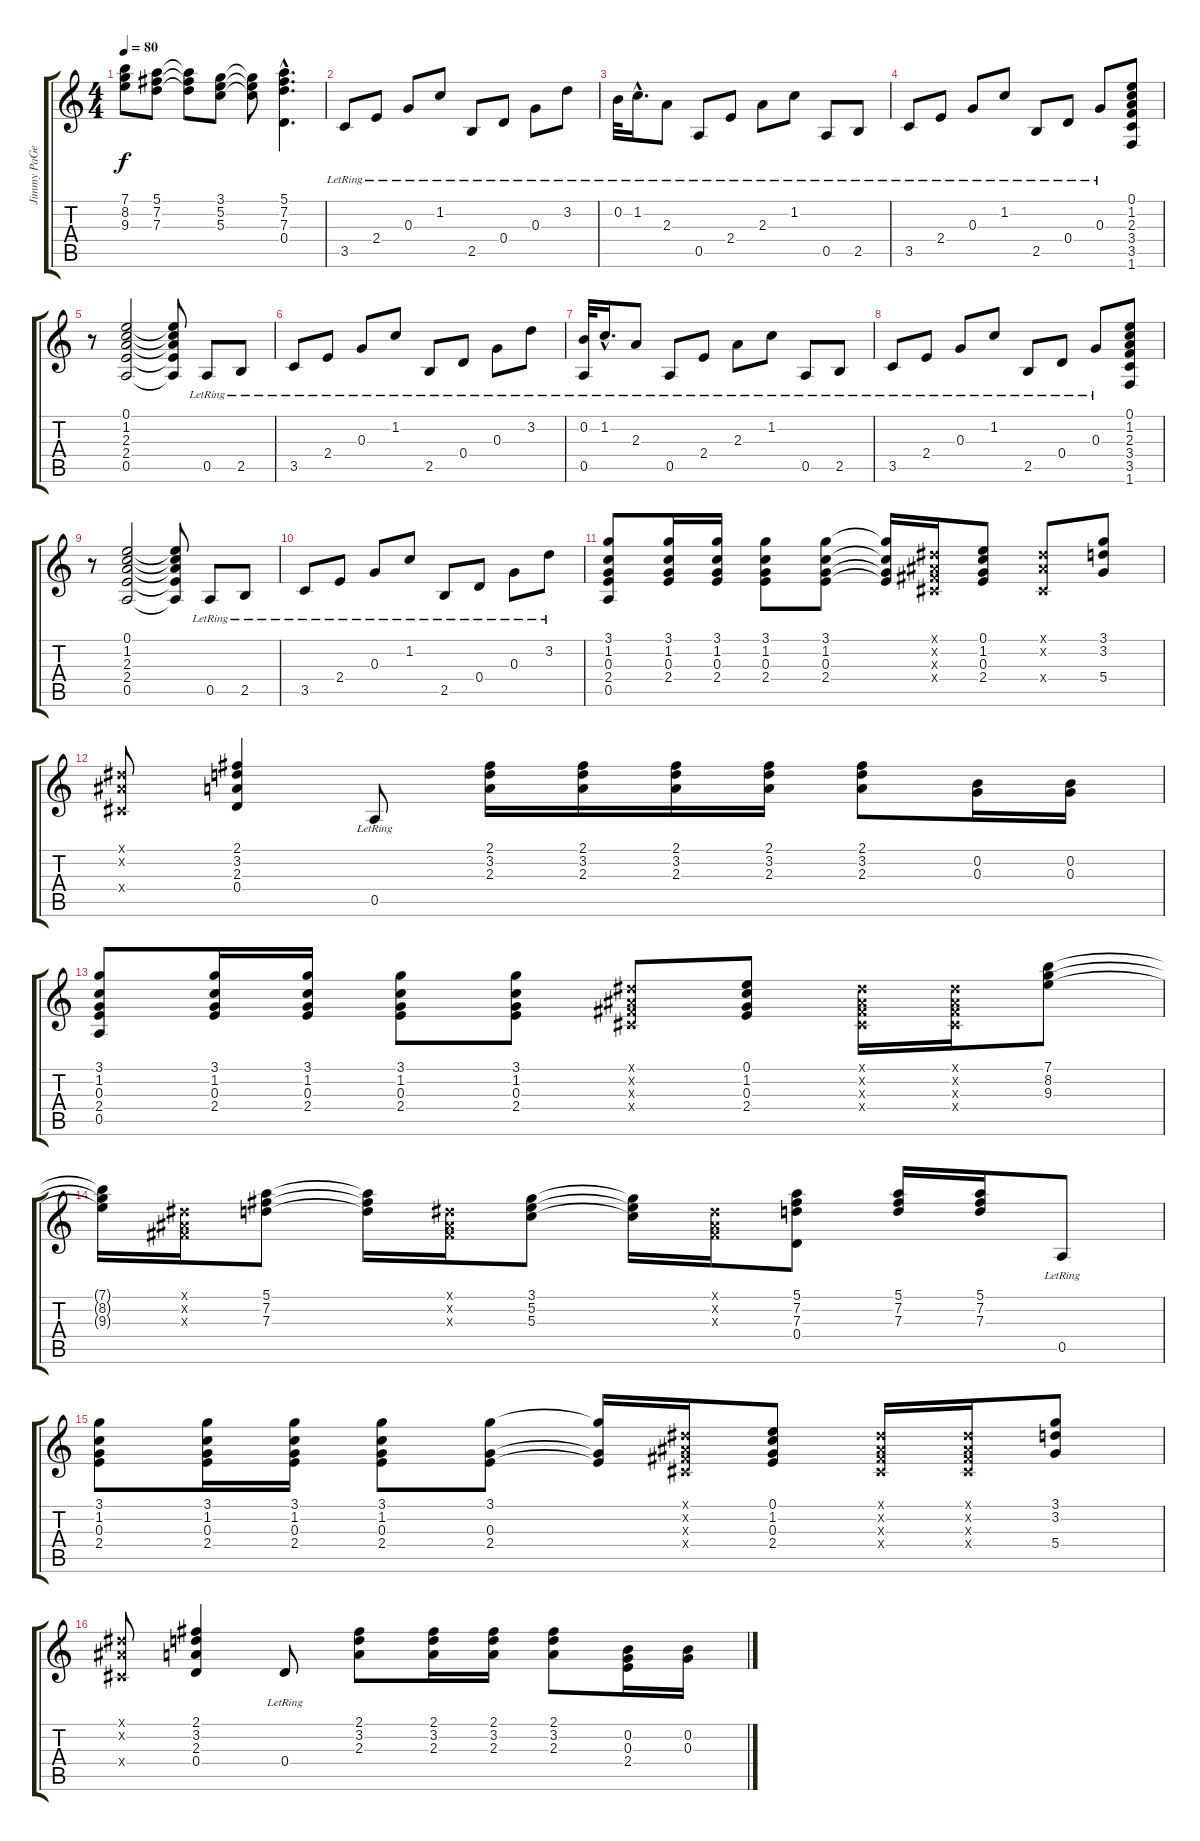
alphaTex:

\track ("Jimmy PaGe ( Rítmica )" "Jimmy PaGe") {instrument acousticguitarnylon}
\staff {score tabs}
\tuning (E4 B3 G3 D3 A2 E2) {hide}
\ts (4 4)
\tempo 80
\clef g2
\ks c
(7.1{t} 8.2{t} 9.3{t}).8{dy f} (5.1 7.2 7.3).8 (5.1{t} 7.2{t} 7.3{t}).8 (3.1 5.2 5.3).8 (3.1{t} 5.2{t} 5.3{t}).8 (5.1{hac} 7.2{hac} 7.3{hac} 0.4{hac}).4{d} |
3.5{lr}.8{volume 14} 2.4{lr}.8 0.3{lr}.8 1.2{lr}.8 2.5{lr}.8 0.4{lr}.8 0.3{lr}.8 3.2{lr}.8 |
0.2{lr}.32 1.2{hac lr}.16{d} 2.3{lr}.8 0.5{lr}.8 2.4{lr}.8 2.3{lr}.8 1.2{lr}.8 0.5{lr}.8 2.5{lr}.8 |
3.5{lr}.8 2.4{lr}.8 0.3{lr}.8 1.2{lr}.8 2.5{lr}.8 0.4{lr}.8 0.3{lr}.8 (0.1 1.2 2.3 3.4 3.5 1.6).8 |
r.8 (0.1 1.2 2.3 2.4 0.5).2 (0.1{t} 1.2{t} 2.3{t} 2.4{t} 0.5{t}).8 0.5{lr}.8 2.5{lr}.8 |
3.5{lr}.8 2.4{lr}.8 0.3{lr}.8 1.2{lr}.8 2.5{lr}.8 0.4{lr}.8 0.3{lr}.8 3.2{lr}.8 |
(0.2{lr} 0.5{lr}).32 1.2{hac lr}.16{d} 2.3{lr}.8 0.5{lr}.8 2.4{lr}.8 2.3{lr}.8 1.2{lr}.8 0.5{lr}.8 2.5{lr}.8 |
3.5{lr}.8 2.4{lr}.8 0.3{lr}.8 1.2{lr}.8 2.5{lr}.8 0.4{lr}.8 0.3{lr}.8 (0.1 1.2 2.3 3.4 3.5 1.6).8 |
r.8 (0.1 1.2 2.3 2.4 0.5).2 (0.1{t} 1.2{t} 2.3{t} 2.4{t} 0.5{t}).8 0.5{lr}.8 2.5{lr}.8 |
3.5{lr}.8 2.4{lr}.8 0.3{lr}.8 1.2{lr}.8 2.5{lr}.8 0.4{lr}.8 0.3{lr}.8 3.2{lr}.8 |
(3.1 1.2 0.3 2.4 0.5).8{volume 13} (3.1 1.2 0.3 2.4).16 (3.1 1.2 0.3 2.4).16 (3.1 1.2 0.3 2.4).8 (3.1 1.2 0.3 2.4).8 (3.1{t} 1.2{t} 0.3{t} 2.4{t}).16 (-1.1{x} -1.2{x} -1.3{x} -1.4{x}).16 (0.1 1.2 0.3 2.4).8 (-1.1{x} -1.2{x} -1.4{x}).8 (3.1 3.2 5.4).8 |
(-1.1{x} -1.2{x} -1.4{x}).8 (2.1 3.2 2.3 0.4).4 0.5{lr}.8 (2.1 3.2 2.3).16 (2.1 3.2 2.3).16 (2.1 3.2 2.3).16 (2.1 3.2 2.3).16 (2.1 3.2 2.3).8 (0.2 0.3).16 (0.2 0.3).16 |
(3.1 1.2 0.3 2.4 0.5).8 (3.1 1.2 0.3 2.4).16 (3.1 1.2 0.3 2.4).16 (3.1 1.2 0.3 2.4).8 (3.1 1.2 0.3 2.4).8 (-1.1{x} -1.2{x} -1.3{x} -1.4{x}).8 (0.1 1.2 0.3 2.4).8 (-1.1{x} -1.2{x} -1.3{x} -1.4{x}).16 (-1.1{x} -1.2{x} -1.3{x} -1.4{x}).16 (7.1 8.2 9.3).8 |
(7.1{t} 8.2{t} 9.3{t}).16 (-1.1{x} -1.2{x} -1.3{x}).16 (5.1 7.2 7.3).8 (5.1{t} 7.2{t} 7.3{t}).16 (-1.1{x} -1.2{x} -1.3{x}).16 (3.1 5.2 5.3).8 (3.1{t} 5.2{t} 5.3{t}).16 (-1.1{x} -1.2{x} -1.3{x}).16 (5.1 7.2 7.3 0.4).8 (5.1 7.2 7.3).16 (5.1 7.2 7.3).16 0.5{lr}.8 |
(3.1 1.2 0.3 2.4).8 (3.1 1.2 0.3 2.4).16 (3.1 1.2 0.3 2.4).16 (3.1 1.2 0.3 2.4).8 (3.1 0.3 2.4).8 (3.1{t} 0.3{t} 2.4{t}).16 (-1.1{x} -1.2{x} -1.3{x} -1.4{x}).16 (0.1 1.2 0.3 2.4).8 (-1.1{x} -1.2{x} -1.3{x} -1.4{x}).16 (-1.1{x} -1.2{x} -1.3{x} -1.4{x}).16 (3.1 3.2 5.4).8 |
(-1.1{x} -1.2{x} -1.4{x}).8 (2.1 3.2 2.3 0.4).4 0.4{lr}.8 (2.1 3.2 2.3).8 (2.1 3.2 2.3).16 (2.1 3.2 2.3).16 (2.1 3.2 2.3).8 (0.2 0.3 2.4).16 (0.2 0.3).16
